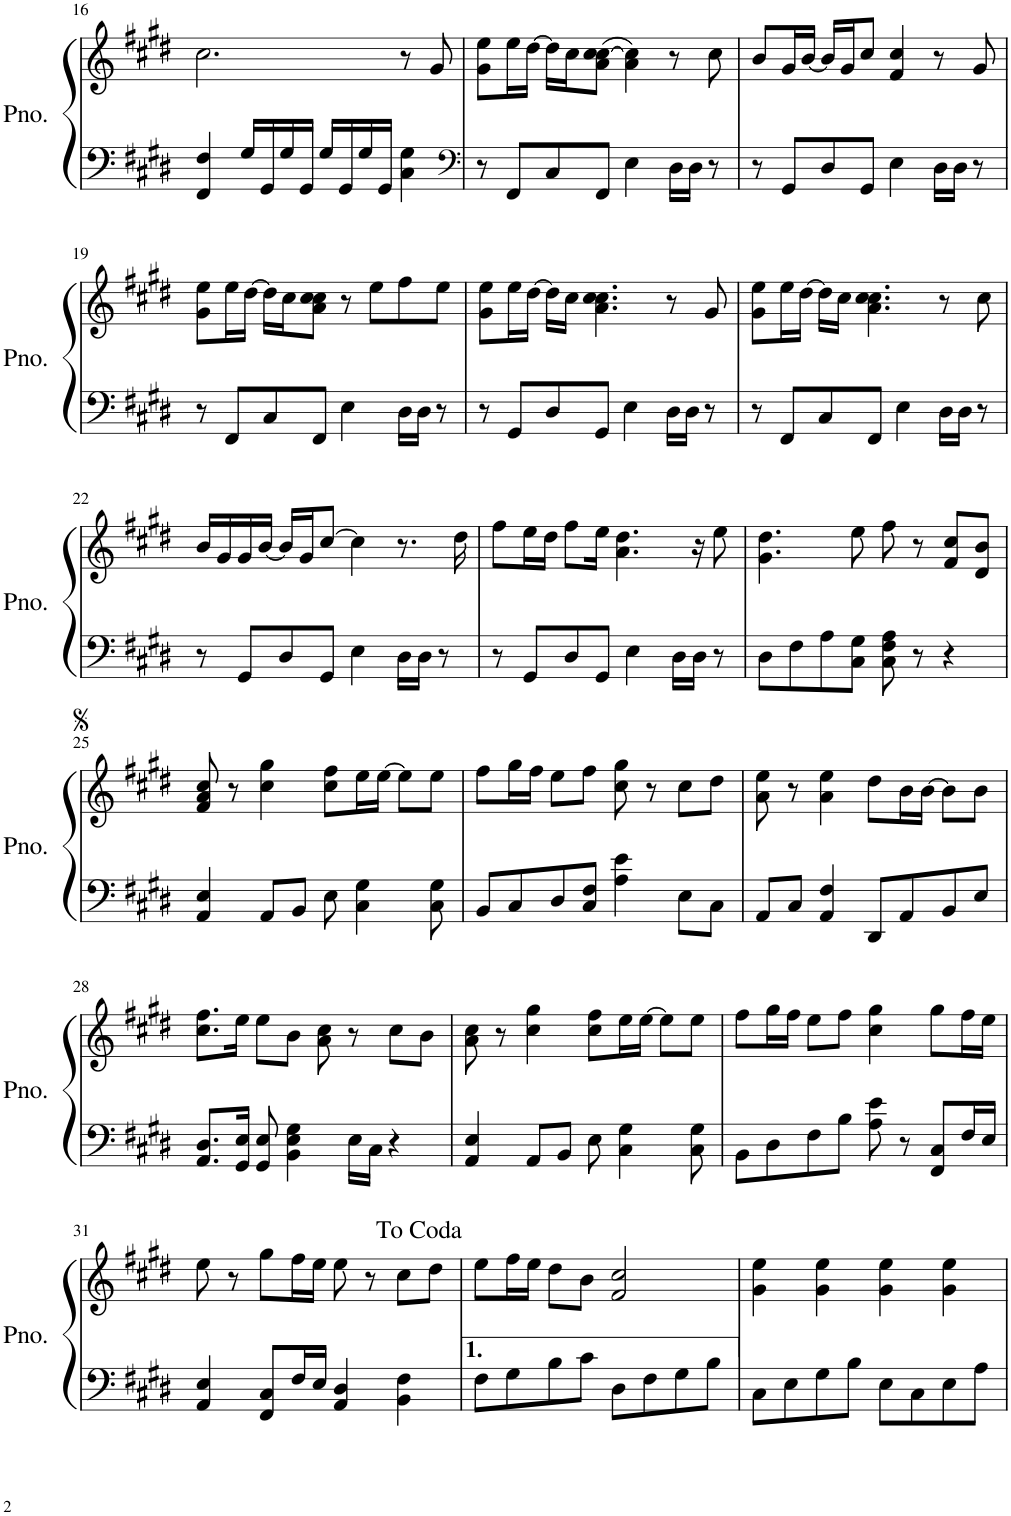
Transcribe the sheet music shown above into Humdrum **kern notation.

**kern	**kern
*part1	*part1
*staff2	*staff1
*I"Piano	*
*I'Pno.	*
!!LO:PB:g=z
*clefF4	*clefG2
*k[f#c#g#d#]	*k[f#c#g#d#]
*M4/4	*M4/4
*met(c)	*met(c)
=16	=16
4FF#/ 4F#/	2.cc#\
16G#/LL	.
16GG#/	.
16G#/	.
16GG#/JJ	.
16G#/LL	.
16GG#/	.
16G#/	.
16GG#/JJ	.
4C#\ 4G#\	8r
.	8g#/
=17	=17
*clefF4	*
8r	8g#\ 8ee\L
8FF#/L	16ee\L
.	[16dd#\JJ
8C#/	16dd#\LL]
.	16cc#\J
8FF#/J	(8a\ [8cc#\ 8cc#\J
4E\	4a\ 4cc#\])
16D#\LL	8r
16D#\JJ	.
8r	8cc#\
=18	=18
8r	8b/L
8GG#/L	16g#/L
.	[16b/JJ
8D#/	16b/LL]
.	16g#/J
8GG#/J	8cc#/J
4E\	4f#/ 4cc#/
16D#\LL	8r
16D#\JJ	.
8r	8g#/
!!LO:LB:g=z
=19	=19
8r	8g#\ 8ee\L
8FF#/L	16ee\L
.	[16dd#\JJ
8C#/	16dd#\LL]
.	16cc#\J
8FF#/J	8a\ 8cc#\ 8cc#\J
4E\	8r
.	8ee\L
16D#\LL	8ff#\
16D#\JJ	.
8r	8ee\J
=20	=20
8r	8g#\ 8ee\L
8GG#/L	16ee\L
.	[16dd#\JJ
8D#/	16dd#\LL]
.	16cc#\JJ
8GG#/J	4.a\ 4.cc#\ 4.cc#\
4E\	.
16D#\LL	8r
16D#\JJ	.
8r	8g#/
=21	=21
8r	8g#\ 8ee\L
8FF#/L	16ee\L
.	[16dd#\JJ
8C#/	16dd#\LL]
.	16cc#\JJ
8FF#/J	4.a\ 4.cc#\ 4.cc#\
4E\	.
16D#\LL	8r
16D#\JJ	.
8r	8cc#\
!!LO:LB:g=z
=22	=22
8r	16b/LL
.	16g#/
8GG#/L	16g#/
.	[16b/JJ
8D#/	16b/LL]
.	16g#/J
8GG#/J	[8cc#/J
4E\	4cc#\]
16D#\LL	8.r
16D#\JJ	.
8r	.
.	16dd#\
=23	=23
8r	8ff#\L
8GG#/L	16ee\L
.	16dd#\JJ
8D#/	8ff#\L
8GG#/J	16ee\Jk
.	4.a\ 4.dd#\
4E\	.
16D#\LL	.
16D#\JJ	16r
8r	8ee\
=24	=24
8D#\L	4.g#\ 4.dd#\
8F#\	.
8A\	.
8C#\ 8G#\J	8ee\
8C#\ 8F#\ 8A\	8ff#\
8r	8r
4r	8f#/ 8cc#/L
.	8d#/ 8b/J
!!LO:LB:g=z
=25	=25
4AA/ 4E/	8f#/ 8a/ 8cc#/
.	8r
8AA/L	4cc#\ 4gg#\
8BB/J	.
8E\	8cc#\ 8ff#\L
4C#\ 4G#\	16ee\L
.	[16ee\JJ
.	8ee\L]
8C#\ 8G#\	8ee\J
=26	=26
8BB/L	8ff#\L
8C#/	16gg#\L
.	16ff#\JJ
8D#/	8ee\L
8C#/ 8F#/J	8ff#\J
4A\ 4e\	8cc#\ 8gg#\
.	8r
8E\L	8cc#\L
8C#\J	8dd#\J
=27	=27
8AA/L	8a\ 8ee\
8C#/J	8r
4AA/ 4F#/	4a\ 4ee\
8DD#/L	8dd#\L
8AA/	16b\L
.	[16b\JJ
8BB/	8b\L]
8E/J	8b\J
!!LO:LB:g=z
=28	=28
8.AA/ 8.D#/L	8.cc#\ 8.ff#\L
16GG#/ 16E/Jk	16ee\Jk
8GG#/ 8E/	8ee\L
4BB\ 4E\ 4G#\	8b\J
.	8a\ 8cc#\
16E\LL	8r
16C#\JJ	.
4r	8cc#\L
.	8b\J
=29	=29
4AA/ 4E/	8a\ 8cc#\
.	8r
8AA/L	4cc#\ 4gg#\
8BB/J	.
8E\	8cc#\ 8ff#\L
4C#\ 4G#\	16ee\L
.	[16ee\JJ
.	8ee\L]
8C#\ 8G#\	8ee\J
=30	=30
8BB\L	8ff#\L
8D#\	16gg#\L
.	16ff#\JJ
8F#\	8ee\L
8B\J	8ff#\J
8A\ 8e\	4cc#\ 4gg#\
8r	.
8FF#/ 8C#/L	8gg#\L
16F#/L	16ff#\L
16E/JJ	16ee\JJ
!!LO:LB:g=z
=31	=31
4AA/ 4E/	8ee\
.	8r
8FF#/ 8C#/L	8gg#\L
16F#/L	16ff#\L
16E/JJ	16ee\JJ
4AA/ 4D#/	8ee\
.	8r
4BB\ 4F#\	8cc#\L
.	8dd#\J
=32	=32
8F#\L	8ee\L
8G#\	16ff#\L
.	16ee\JJ
8B\	8dd#\L
8c#\J	8b\J
8D#\L	2f#/ 2cc#/
8F#\	.
8G#\	.
8B\J	.
=33	=33
8C#\L	4g#\ 4ee\
8E\	.
8G#\	4g#\ 4ee\
8B\J	.
8E\L	4g#\ 4ee\
8C#\	.
8E\	4g#\ 4ee\
8A\J	.
=	=
*-	*-
